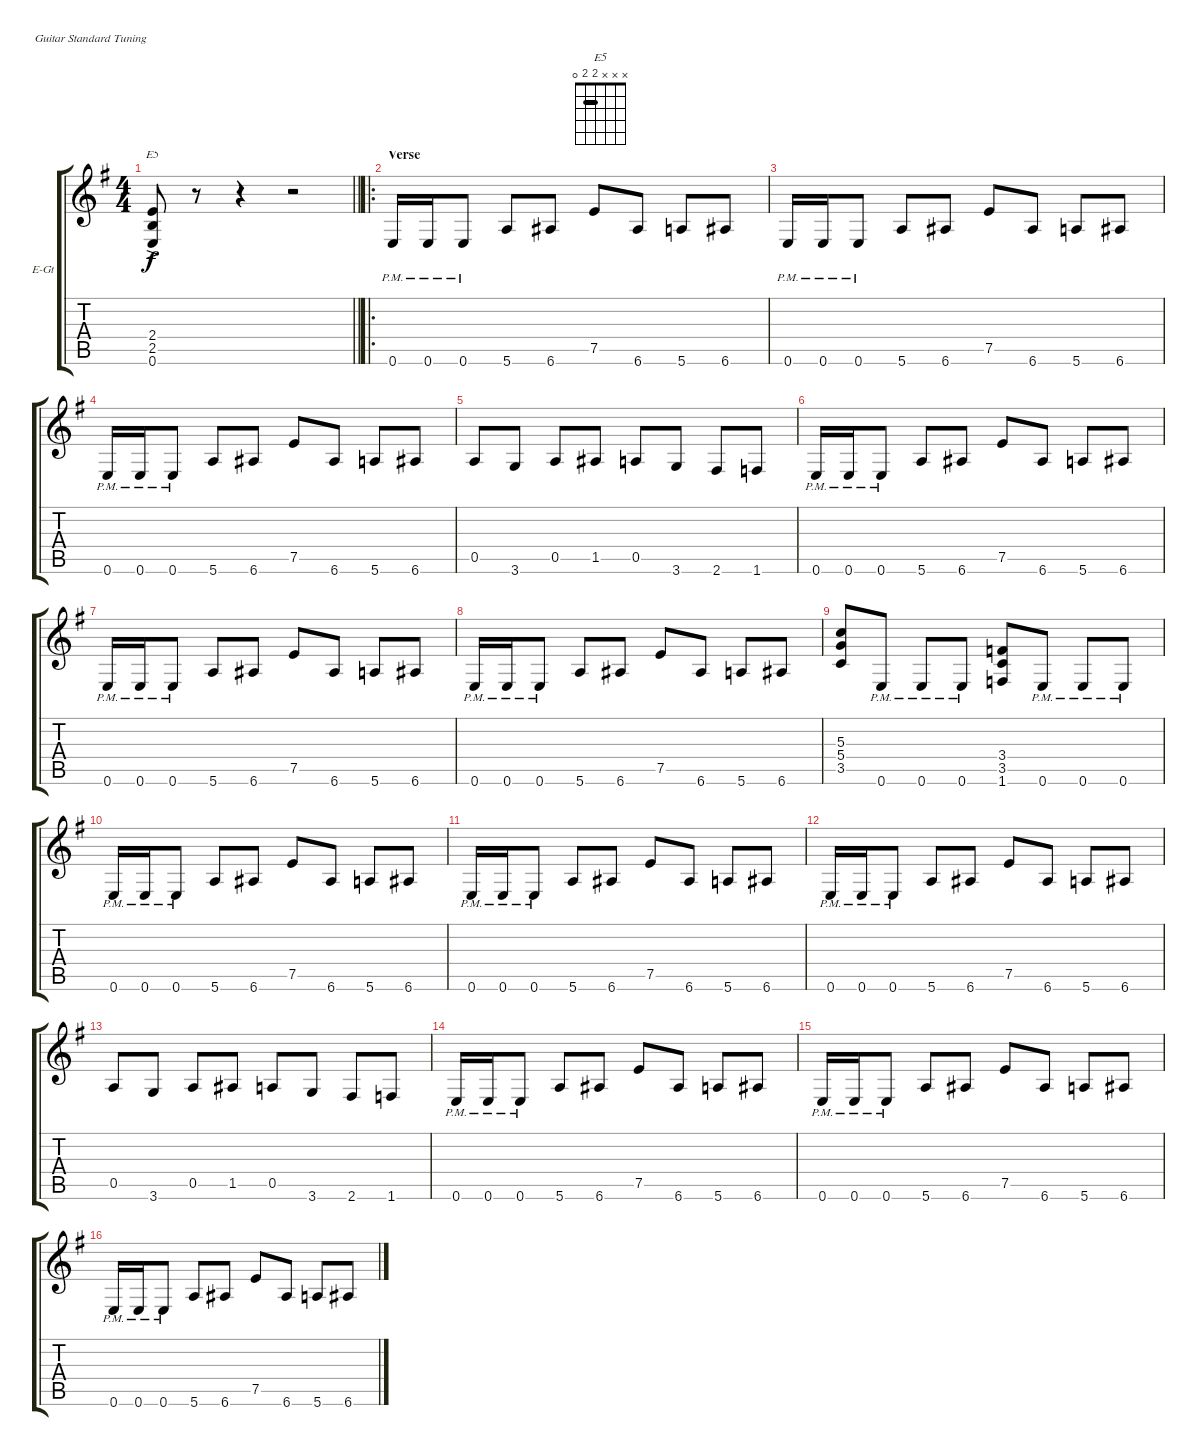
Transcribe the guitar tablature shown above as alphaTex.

\defaultSystemsLayout 4
\bracketExtendMode groupsimilarinstruments
\firstSystemTrackNameOrientation horizontal
\otherSystemsTrackNameOrientation horizontal
\track ("Guitar 3" "E-Gt") {instrument distortionguitar}
\staff {score tabs}
\tuning (E4 B3 G3 D3 A2 E2)
\chord ("E5" x x x 2 2 0) {barre 2}
\ts (4 4)
\tempo (188 hide)
\clef g2
\barLineRight lightlight
\ks g
(2.4{ac} 2.5{ac} 0.6{ac}).8{ch "E5" dy f} r.8 r.4 r.2 |
\ro
\section ("" "Verse")
0.6{pm}.16 0.6{pm}.16 0.6{pm}.8 5.6.8 6.6.8 7.5.8 6.6.8 5.6.8 6.6.8 |
0.6{pm}.16 0.6{pm}.16 0.6{pm}.8 5.6.8 6.6.8 7.5.8 6.6.8 5.6.8 6.6.8 |
0.6{pm}.16 0.6{pm}.16 0.6{pm}.8 5.6.8 6.6.8 7.5.8 6.6.8 5.6.8 6.6.8 |
0.5.8 3.6.8 0.5.8 1.5.8 0.5.8 3.6.8 2.6.8 1.6.8 |
0.6{pm}.16 0.6{pm}.16 0.6{pm}.8 5.6.8 6.6.8 7.5.8 6.6.8 5.6.8 6.6.8 |
0.6{pm}.16 0.6{pm}.16 0.6{pm}.8 5.6.8 6.6.8 7.5.8 6.6.8 5.6.8 6.6.8 |
0.6{pm}.16 0.6{pm}.16 0.6{pm}.8 5.6.8 6.6.8 7.5.8 6.6.8 5.6.8 6.6.8 |
(3.5 5.4 5.3).8 0.6{pm}.8 0.6{pm}.8 0.6{pm}.8 (1.6 3.5 3.4).8 0.6{pm}.8 0.6{pm}.8 0.6{pm}.8 |
0.6{pm}.16 0.6{pm}.16 0.6{pm}.8 5.6.8 6.6.8 7.5.8 6.6.8 5.6.8 6.6.8 |
0.6{pm}.16 0.6{pm}.16 0.6{pm}.8 5.6.8 6.6.8 7.5.8 6.6.8 5.6.8 6.6.8 |
0.6{pm}.16 0.6{pm}.16 0.6{pm}.8 5.6.8 6.6.8 7.5.8 6.6.8 5.6.8 6.6.8 |
0.5.8 3.6.8 0.5.8 1.5.8 0.5.8 3.6.8 2.6.8 1.6.8 |
0.6{pm}.16 0.6{pm}.16 0.6{pm}.8 5.6.8 6.6.8 7.5.8 6.6.8 5.6.8 6.6.8 |
0.6{pm}.16 0.6{pm}.16 0.6{pm}.8 5.6.8 6.6.8 7.5.8 6.6.8 5.6.8 6.6.8 |
0.6{pm}.16 0.6{pm}.16 0.6{pm}.8 5.6.8 6.6.8 7.5.8 6.6.8 5.6.8 6.6.8
